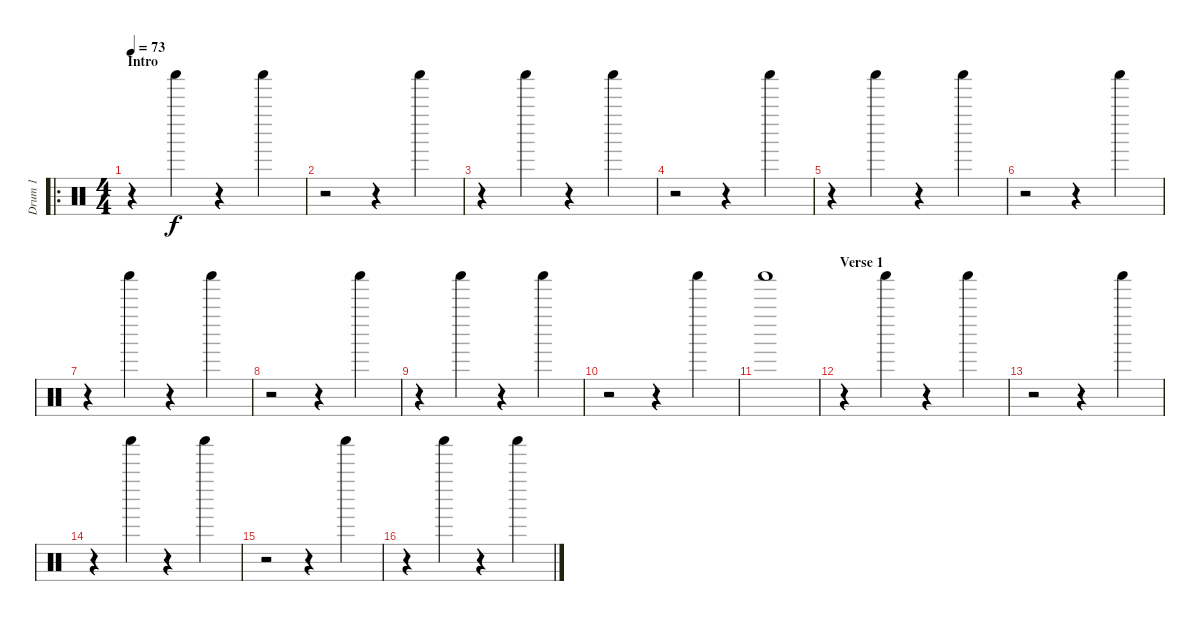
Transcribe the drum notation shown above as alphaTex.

\track ("Drum 1" "Drum 1") {instrument percussion}
\staff {score}
\articulation defaults
\ro
\ts (4 4)
\section ("" "Intro")
\tempo 73
\clef neutral
\ks c
r.4{dy f} "Shaker (hit)".4 r.4 "Shaker (hit)".4 |
r.2 r.4 "Shaker (hit)".4 |
r.4 "Shaker (hit)".4 r.4 "Shaker (hit)".4 |
r.2 r.4 "Shaker (hit)".4 |
r.4 "Shaker (hit)".4 r.4 "Shaker (hit)".4 |
r.2 r.4 "Shaker (hit)".4 |
r.4 "Shaker (hit)".4 r.4 "Shaker (hit)".4 |
r.2 r.4 "Shaker (hit)".4 |
r.4 "Shaker (hit)".4 r.4 "Shaker (hit)".4 |
r.2 r.4 "Shaker (hit)".4 |
"Shaker (hit)".1 |
\section ("" "Verse 1")
r.4 "Shaker (hit)".4 r.4 "Shaker (hit)".4 |
r.2 r.4 "Shaker (hit)".4 |
r.4 "Shaker (hit)".4 r.4 "Shaker (hit)".4 |
r.2 r.4 "Shaker (hit)".4 |
r.4 "Shaker (hit)".4 r.4 "Shaker (hit)".4
